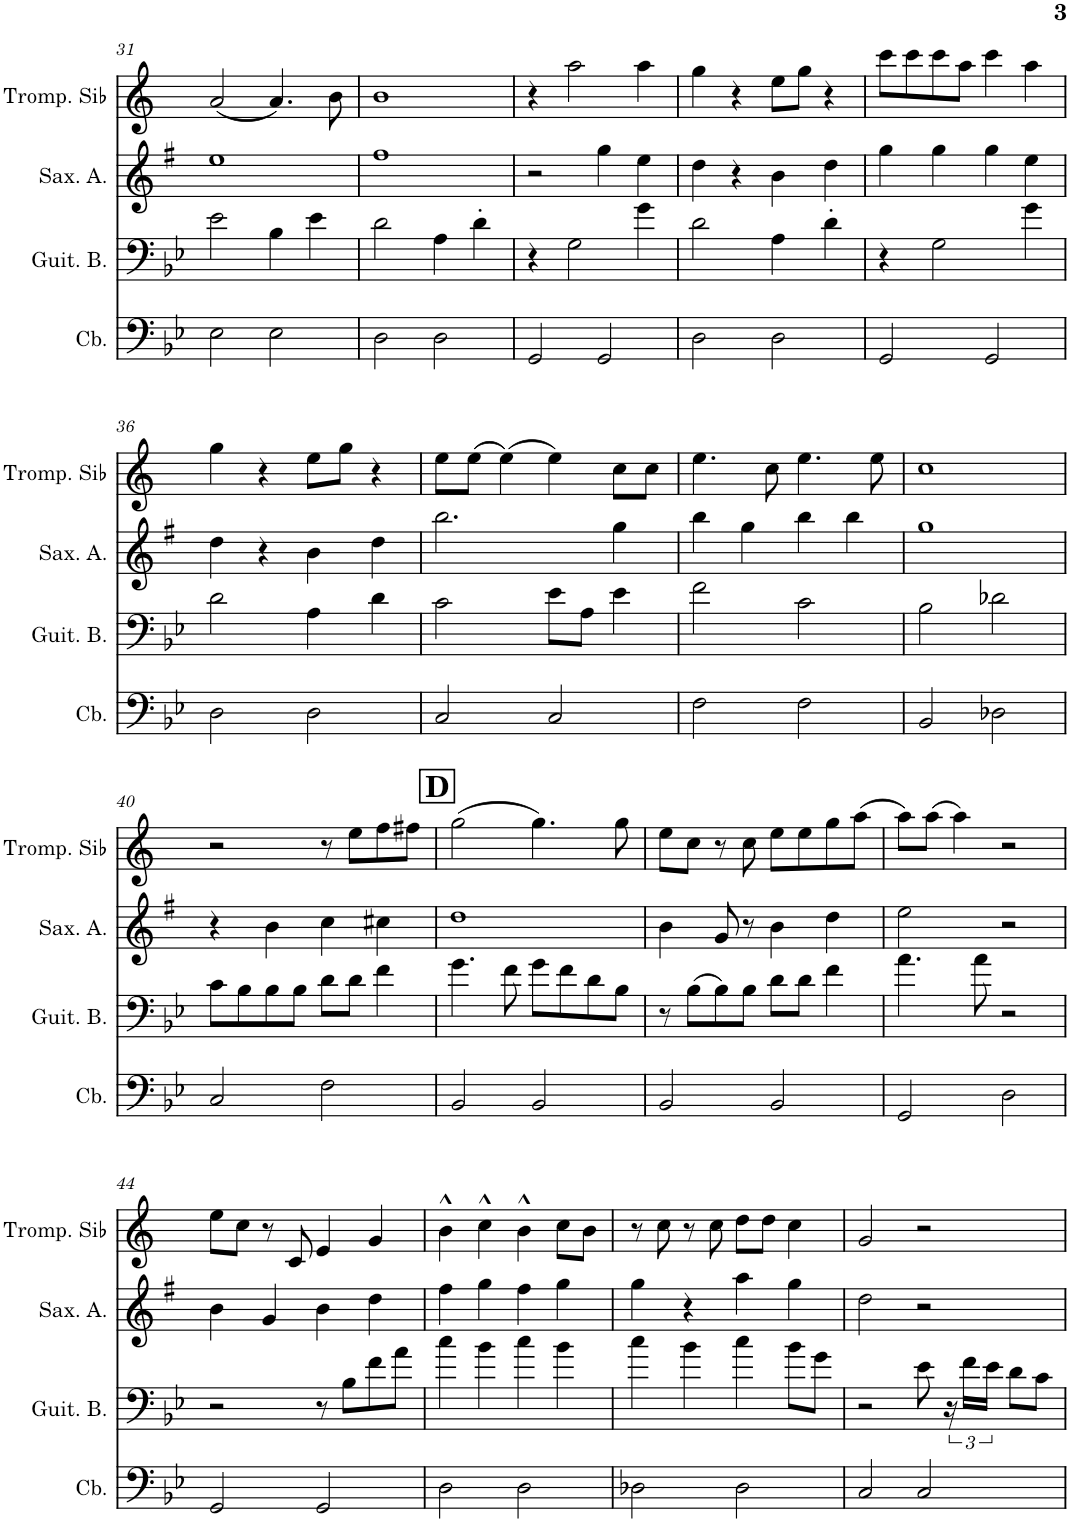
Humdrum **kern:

**kern	**kern	**kern	**kern
*part4	*part3	*part2	*part1
*staff4	*staff3	*staff2	*staff1
*I"Contrebasse	*I"Guitare basse	*I"Saxophone Alto	*I"Trompette en Sib
*I'Cb.	*I'Guit. B.	*I'Sax. A.	*I'Tromp. Sib
!!LO:PB:g=z
*clefF4	*clefF4	*clefG2	*clefG2
*Trd7c12	*Trd7c12	*Trd5c9	*Trd1c2
*k[b-e-]	*k[b-e-]	*k[f#]	*k[]
*M4/4	*M4/4	*M4/4	*M4/4
=31	=31	=31	=31
2E-\	2e-\	1ee	(2a/
2E-\	4B-\	.	4.a/)
.	4e-\	.	.
.	.	.	8b\
=32	=32	=32	=32
2D\	2d\	1ff#	1b
2D\	4A\	.	.
.	4d'\	.	.
=33	=33	=33	=33
2GG/	4r	2r	4r
.	2G\	.	2aa\
2GG/	.	4gg\	.
.	4g\	4ee\	4aa\
=34	=34	=34	=34
2D\	2d\	4dd\	4gg\
.	.	4r	4r
2D\	4A\	4b\	8ee\L
.	.	.	8gg\J
.	4d'\	4dd\	4r
=35	=35	=35	=35
2GG/	4r	4gg\	8ccc\L
.	.	.	8ccc\
.	2G\	4gg\	8ccc\
.	.	.	8aa\J
2GG/	.	4gg\	4ccc\
.	4g\	4ee\	4aa\
!!LO:LB:g=z
=36	=36	=36	=36
2D\	2d\	4dd\	4gg\
.	.	4r	4r
2D\	4A\	4b\	8ee\L
.	.	.	8gg\J
.	4d\	4dd\	4r
=37	=37	=37	=37
2C/	2c\	2.bb\	8ee\L
.	.	.	(8ee\J
.	.	.	(4ee\)
2C/	8e-\L	.	4ee\)
.	8A\J	.	.
.	4e-\	4gg\	8cc\L
.	.	.	8cc\J
=38	=38	=38	=38
2F\	2f\	4bb\	4.ee\
.	.	4gg\	.
.	.	.	8cc\
2F\	2c\	4bb\	4.ee\
.	.	4bb\	.
.	.	.	8ee\
=39	=39	=39	=39
2BB-/	2B-\	1gg	1cc
2D-X\	2d-X\	.	.
!!LO:LB:g=z
=40	=40	=40	=40
2C/	8c\L	4r	2r
.	8B-\	.	.
.	8B-\	4b\	.
.	8B-\J	.	.
2F\	8d\L	4cc\	8r
.	8d\J	.	8ee\L
.	4f\	4cc#X\	8ff\
.	.	.	8ff#X\J
!!LO:REH:place=s1:a:B:cj:fs=14:t=D
=41	=41	=41	=41
2BB-/	4.g\	1dd	(2gg\
.	8f\	.	.
2BB-/	8g\L	.	4.gg\)
.	8f\	.	.
.	8d\	.	.
.	8B-\J	.	8gg\
=42	=42	=42	=42
2BB-/	8r	4b\	8ee\L
.	(8B-\L	.	8cc\J
.	8B-\)	8g/	8r
.	8B-\J	8r	8cc\
2BB-/	8d\L	4b\	8ee\L
.	8d\J	.	8ee\
.	4f\	4dd\	8gg\
.	.	.	(8aa\J
=43	=43	=43	=43
2GG/	4.a\	2ee\	8aa\L)
.	.	.	(8aa\J
.	.	.	4aa\)
.	8a\	.	.
2D\	2r	2r	2r
!!LO:LB:g=z
=44	=44	=44	=44
2GG/	2r	4b\	8ee\L
.	.	.	8cc\J
.	.	4g/	8r
.	.	.	8c/
2GG/	8r	4b\	4e/
.	8B-\L	.	.
.	8f\	4dd\	4g/
.	8a\J	.	.
=45	=45	=45	=45
2D\	4cc\	4ff#\	4b^^\
.	4b-\	4gg\	4cc^^\
2D\	4cc\	4ff#\	4b^^\
.	4b-\	4gg\	8cc\L
.	.	.	8b\J
=46	=46	=46	=46
2D-X\	4cc\	4gg\	8r
.	.	.	8cc\
.	4b-\	4r	8r
.	.	.	8cc\
2D-\	4cc\	4aa\	8dd\L
.	.	.	8dd\J
.	8b-\L	4gg\	4cc\
.	8g\J	.	.
=47	=47	=47	=47
2C/	2r	2dd\	2g/
2C/	8e-\	2r	2r
.	24r	.	.
.	24f\LL	.	.
.	24e-\JJ	.	.
.	8d\L	.	.
.	8c\J	.	.
=	=	=	=
*-	*-	*-	*-
